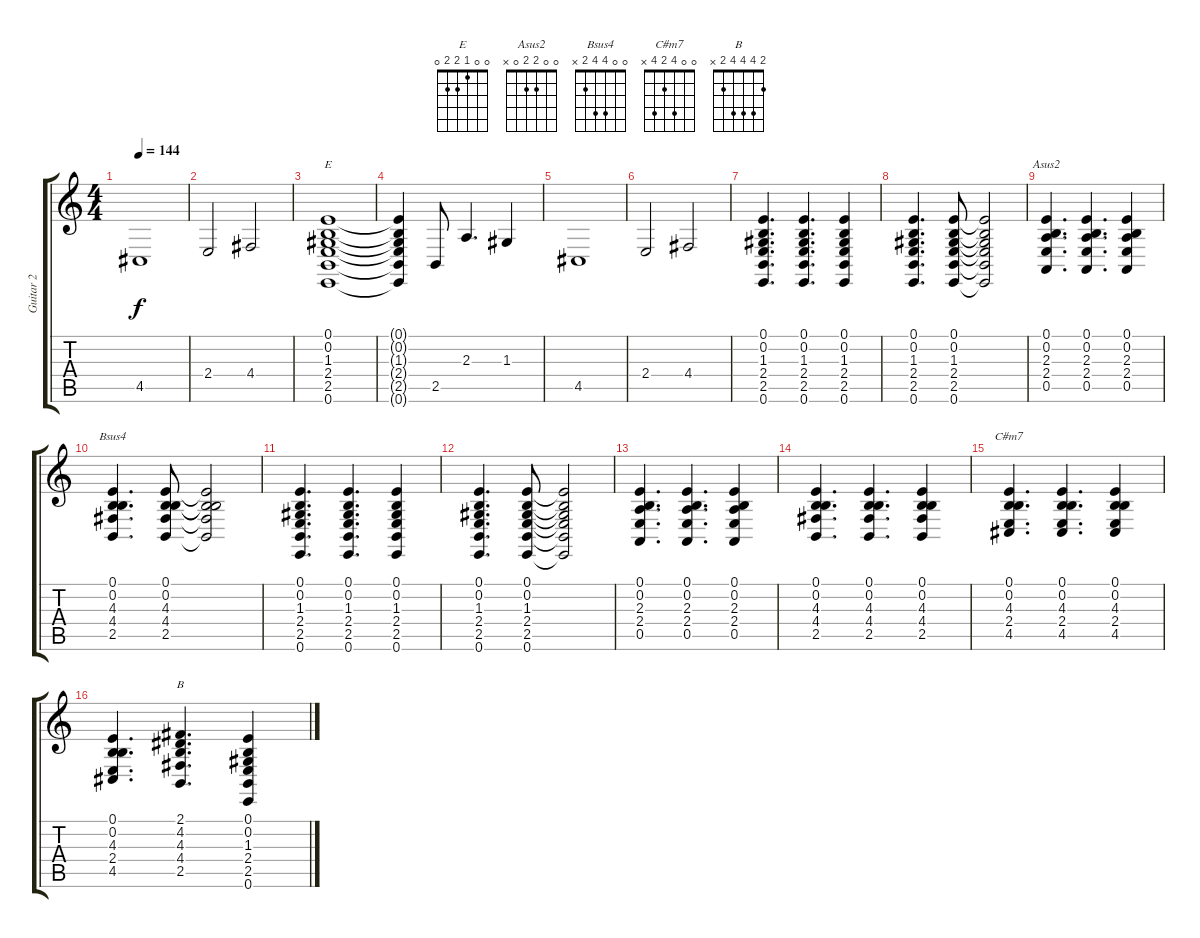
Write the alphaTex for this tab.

\track ("Guitar 2" "Guitar 2") {instrument vibraphone}
\staff {score tabs}
\tuning (E4 B3 G3 D3 A2 E2) {hide}
\chord ("E" 0 0 1 2 2 0)
\chord ("Asus2" 0 0 2 2 0 x)
\chord ("Bsus4" 0 0 4 4 2 x)
\chord ("C#m7" 0 0 4 2 4 x)
\chord ("B" 2 4 4 4 2 x)
\ts (4 4)
\tempo 144
\clef g2
\ks c
4.5.1{dy f} |
2.4.2 4.4.2 |
(0.1 0.2 1.3 2.4 2.5 0.6).1{ch "E"} |
(0.1{t} 0.2{t} 1.3{t} 2.4{t} 2.5{t} 0.6{t}).4 2.5.8 2.3.4{d} 1.3.4 |
4.5.1 |
2.4.2 4.4.2 |
(0.1 0.2 1.3 2.4 2.5 0.6).4{d} (0.1 0.2 1.3 2.4 2.5 0.6).4{d} (0.1 0.2 1.3 2.4 2.5 0.6).4 |
(0.1 0.2 1.3 2.4 2.5 0.6).4{d} (0.1 0.2 1.3 2.4 2.5 0.6).8 (0.1{t} 0.2{t} 1.3{t} 2.4{t} 2.5{t} 0.6{t}).2 |
(0.1 0.2 2.3 2.4 0.5).4{d ch "Asus2"} (0.1 0.2 2.3 2.4 0.5).4{d} (0.1 0.2 2.3 2.4 0.5).4 |
(0.1 0.2 4.3 4.4 2.5).4{d ch "Bsus4"} (0.1 0.2 4.3 4.4 2.5).8 (0.1{t} 0.2{t} 4.3{t} 4.4{t} 2.5{t}).2 |
(0.1 0.2 1.3 2.4 2.5 0.6).4{d} (0.1 0.2 1.3 2.4 2.5 0.6).4{d} (0.1 0.2 1.3 2.4 2.5 0.6).4 |
(0.1 0.2 1.3 2.4 2.5 0.6).4{d} (0.1 0.2 1.3 2.4 2.5 0.6).8 (0.1{t} 0.2{t} 1.3{t} 2.4{t} 2.5{t} 0.6{t}).2 |
(0.1 0.2 2.3 2.4 0.5).4{d} (0.1 0.2 2.3 2.4 0.5).4{d} (0.1 0.2 2.3 2.4 0.5).4 |
(0.1 0.2 4.3 4.4 2.5).4{d} (0.1 0.2 4.3 4.4 2.5).4{d} (0.1 0.2 4.3 4.4 2.5).4 |
(0.1 0.2 4.3 2.4 4.5).4{d ch "C#m7"} (0.1 0.2 4.3 2.4 4.5).4{d} (0.1 0.2 4.3 2.4 4.5).4 |
(0.1 0.2 4.3 2.4 4.5).4{d} (2.1 4.2 4.3 4.4 2.5).4{d ch "B"} (0.1 0.2 1.3 2.4 2.5 0.6).4
